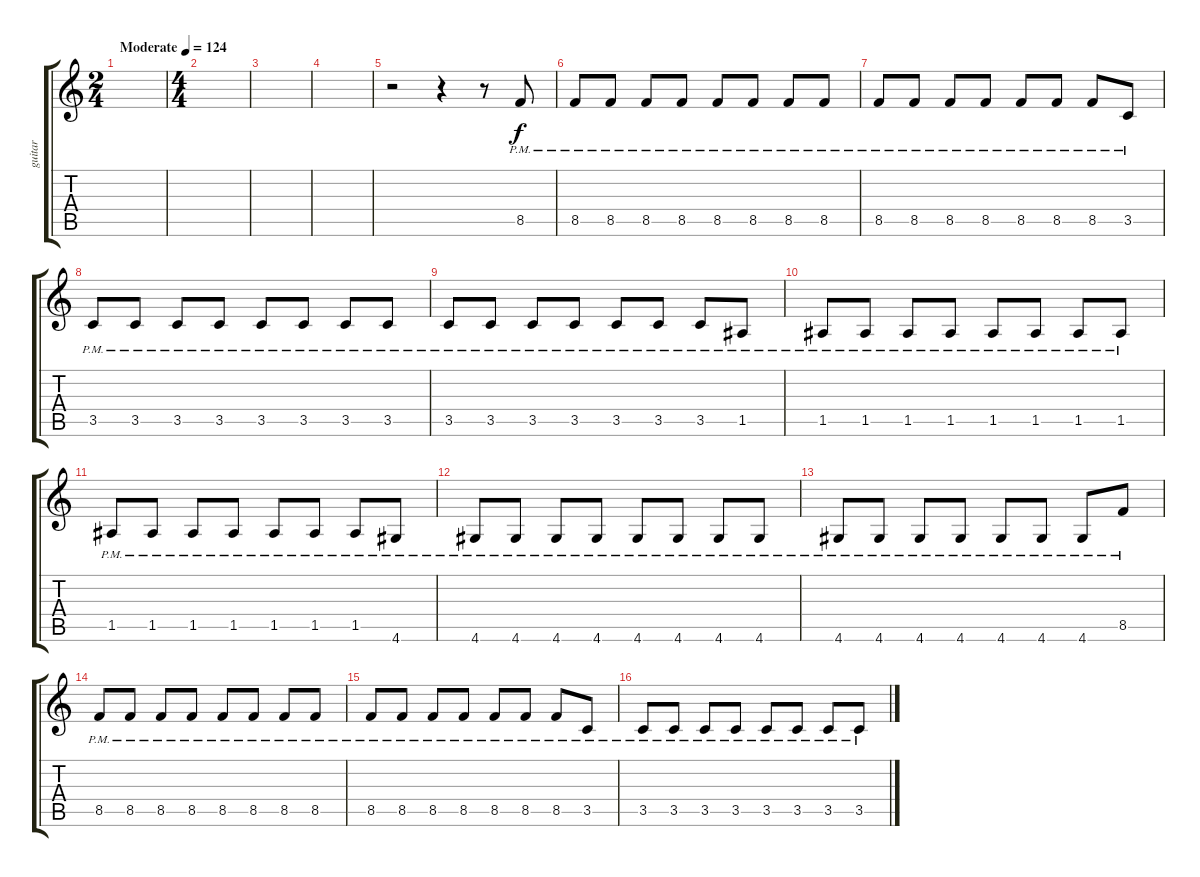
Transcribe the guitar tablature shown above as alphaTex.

\track ("guitar" "guitar") {instrument distortionguitar}
\staff {score tabs}
\tuning (E4 B3 G3 D3 A2 E2) {hide}
\ts (2 4)
\tempo (124 "Moderate")
\clef g2
\ks c
|
\ts (4 4)
|
|
|
r.2 r.4 r.8 8.5{pm}.8 |
8.5{pm}.8 8.5{pm}.8 8.5{pm}.8 8.5{pm}.8 8.5{pm}.8 8.5{pm}.8 8.5{pm}.8 8.5{pm}.8 |
8.5{pm}.8 8.5{pm}.8 8.5{pm}.8 8.5{pm}.8 8.5{pm}.8 8.5{pm}.8 8.5{pm}.8 3.5{pm}.8 |
3.5{pm}.8 3.5{pm}.8 3.5{pm}.8 3.5{pm}.8 3.5{pm}.8 3.5{pm}.8 3.5{pm}.8 3.5{pm}.8 |
3.5{pm}.8 3.5{pm}.8 3.5{pm}.8 3.5{pm}.8 3.5{pm}.8 3.5{pm}.8 3.5{pm}.8 1.5{pm}.8 |
1.5{pm}.8 1.5{pm}.8 1.5{pm}.8 1.5{pm}.8 1.5{pm}.8 1.5{pm}.8 1.5{pm}.8 1.5{pm}.8 |
1.5{pm}.8 1.5{pm}.8 1.5{pm}.8 1.5{pm}.8 1.5{pm}.8 1.5{pm}.8 1.5{pm}.8 4.6{pm}.8 |
4.6{pm}.8 4.6{pm}.8 4.6{pm}.8 4.6{pm}.8 4.6{pm}.8 4.6{pm}.8 4.6{pm}.8 4.6{pm}.8 |
4.6{pm}.8 4.6{pm}.8 4.6{pm}.8 4.6{pm}.8 4.6{pm}.8 4.6{pm}.8 4.6{pm}.8 8.5{pm}.8 |
8.5{pm}.8 8.5{pm}.8 8.5{pm}.8 8.5{pm}.8 8.5{pm}.8 8.5{pm}.8 8.5{pm}.8 8.5{pm}.8 |
8.5{pm}.8 8.5{pm}.8 8.5{pm}.8 8.5{pm}.8 8.5{pm}.8 8.5{pm}.8 8.5{pm}.8 3.5{pm}.8 |
3.5{pm}.8 3.5{pm}.8 3.5{pm}.8 3.5{pm}.8 3.5{pm}.8 3.5{pm}.8 3.5{pm}.8 3.5{pm}.8
